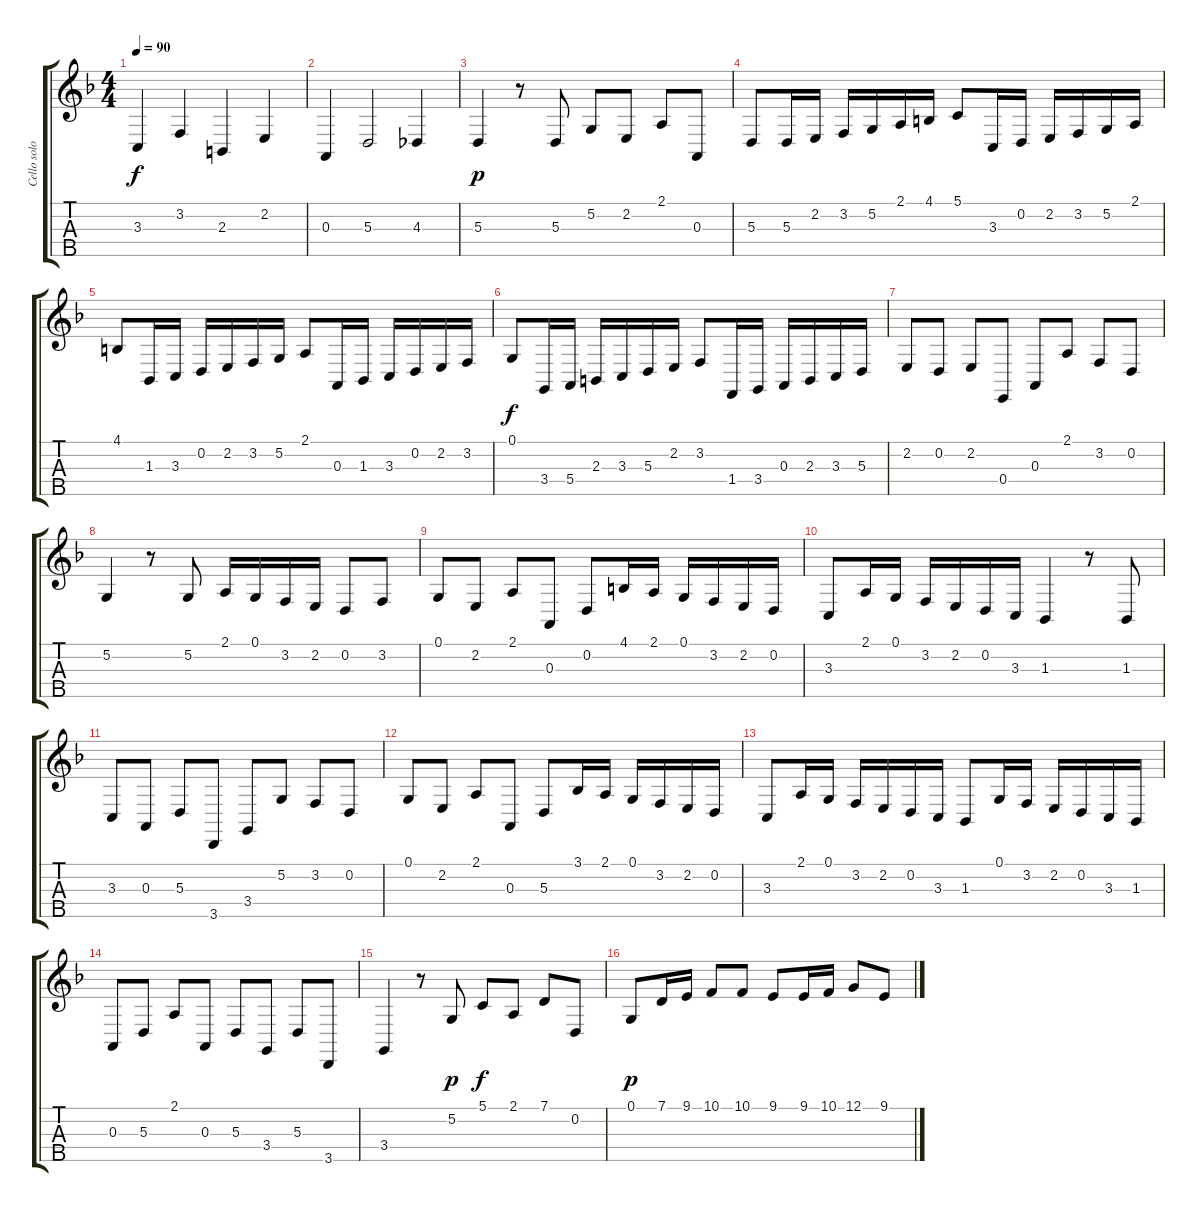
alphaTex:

\track ("Cello solo" "Cello solo") {instrument cello}
\staff {score tabs}
\tuning (G3 D3 A2 E2 B1) {hide}
\ts (4 4)
\tempo 90
\clef g2
\ks f
3.3.4{dy f} 3.2.4 2.3.4 2.2.4 |
0.3.4 5.3.2 4.3.4 |
5.3.4{dy p} r.8 5.3.8 5.2.8 2.2.8 2.1.8 0.3.8 |
5.3.8 5.3.16 2.2.16 3.2.16 5.2.16 2.1.16 4.1.16 5.1.8 3.3.16 0.2.16 2.2.16 3.2.16 5.2.16 2.1.16 |
4.1.8 1.3.16 3.3.16 0.2.16 2.2.16 3.2.16 5.2.16 2.1.8 0.3.16 1.3.16 3.3.16 0.2.16 2.2.16 3.2.16 |
0.1.8{dy f} 3.4.16 5.4.16 2.3.16 3.3.16 5.3.16 2.2.16 3.2.8 1.4.16 3.4.16 0.3.16 2.3.16 3.3.16 5.3.16 |
2.2.8 0.2.8 2.2.8 0.4.8 0.3.8 2.1.8 3.2.8 0.2.8 |
5.2.4 r.8 5.2.8 2.1.16 0.1.16 3.2.16 2.2.16 0.2.8 3.2.8 |
0.1.8 2.2.8 2.1.8 0.3.8 0.2.8 4.1.16 2.1.16 0.1.16 3.2.16 2.2.16 0.2.16 |
3.3.8 2.1.16 0.1.16 3.2.16 2.2.16 0.2.16 3.3.16 1.3.4 r.8 1.3.8 |
3.3.8 0.3.8 5.3.8 3.5.8 3.4.8 5.2.8 3.2.8 0.2.8 |
0.1.8 2.2.8 2.1.8 0.3.8 5.3.8 3.1.16 2.1.16 0.1.16 3.2.16 2.2.16 0.2.16 |
3.3.8 2.1.16 0.1.16 3.2.16 2.2.16 0.2.16 3.3.16 1.3.8 0.1.16 3.2.16 2.2.16 0.2.16 3.3.16 1.3.16 |
0.3.8 5.3.8 2.1.8 0.3.8 5.3.8 3.4.8 5.3.8 3.5.8 |
3.4.4 r.8 5.2.8{dy p} 5.1.8{dy f} 2.1.8 7.1.8 0.2.8 |
0.1.8{dy p} 7.1.16 9.1.16 10.1.8 10.1.8 9.1.8 9.1.16 10.1.16 12.1.8 9.1.8
